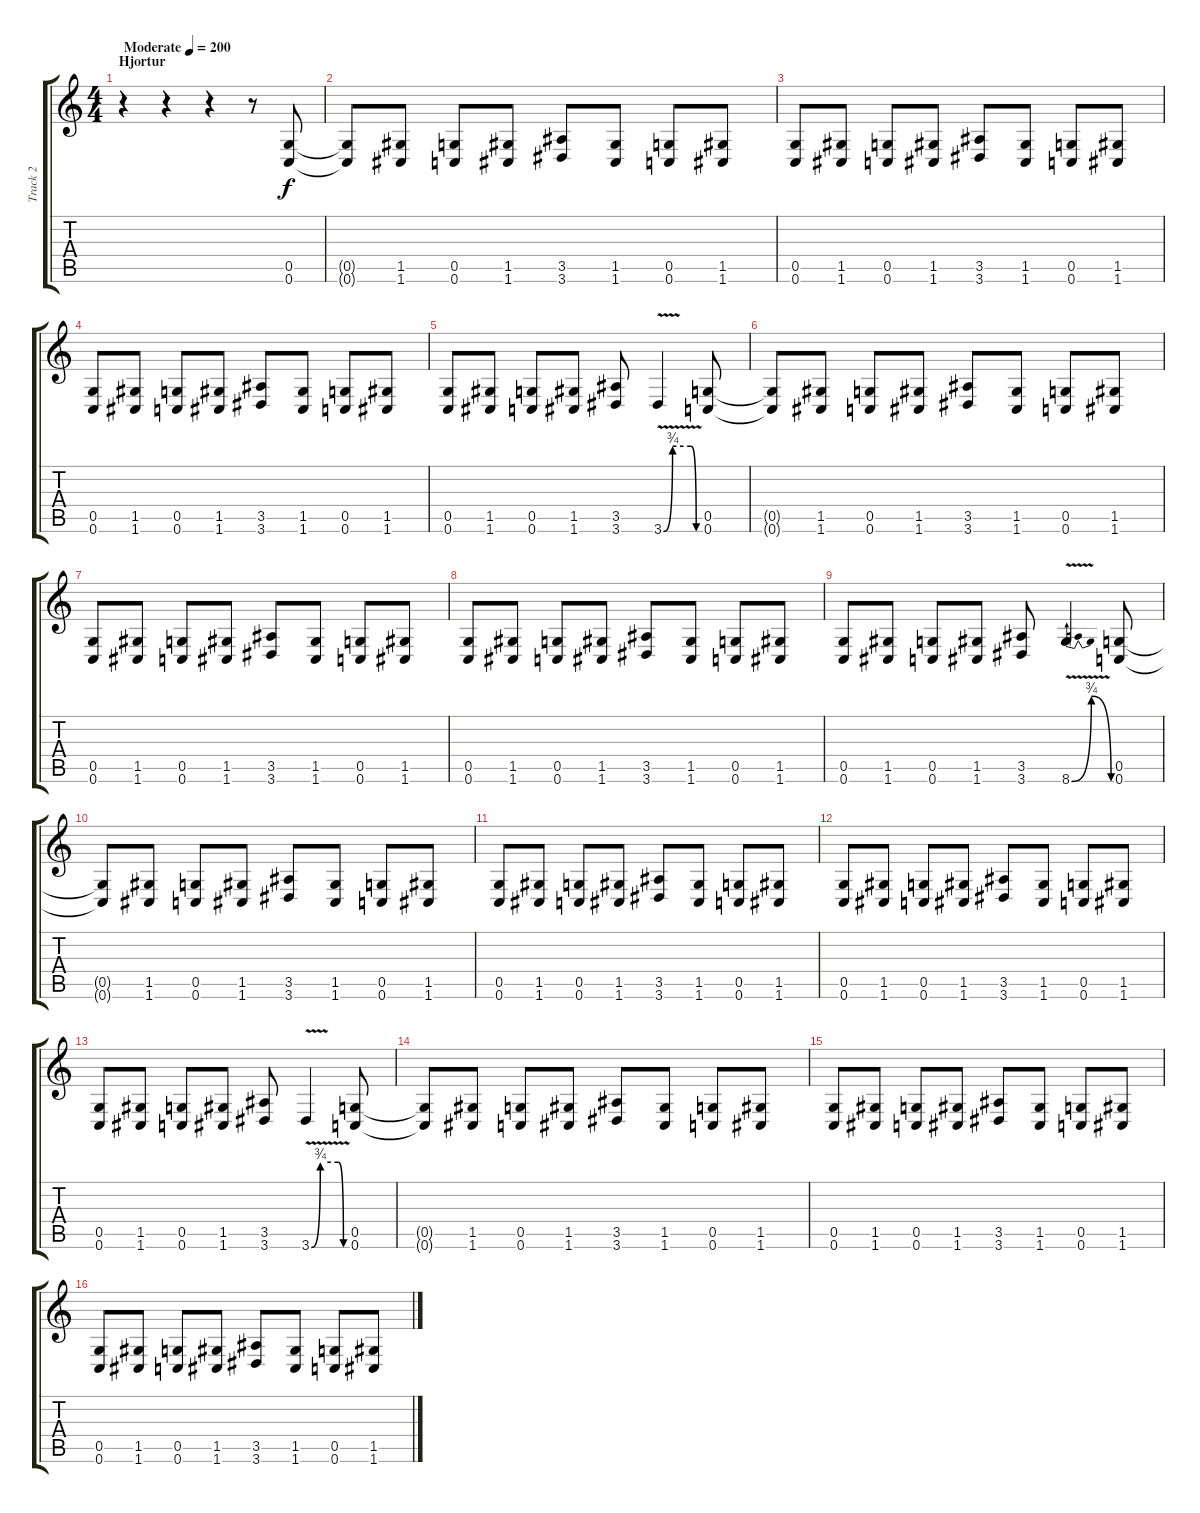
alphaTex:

\track ("Track 2" "Track 2") {instrument distortionguitar}
\staff {score tabs}
\tuning (D4 A3 F3 C3 G2 C2) {hide}
\ts (4 4)
\section ("" "Hjortur")
\tempo (200 "Moderate")
\clef g2
\ks c
r.4{dy f instrument distortionguitar} r.4 r.4 r.8 (0.5 0.6).8 |
(0.5{t} 0.6{t}).8 (1.5 1.6).8 (0.5 0.6).8 (1.5 1.6).8 (3.5 3.6).8 (1.5 1.6).8 (0.5 0.6).8 (1.5 1.6).8 |
(0.5 0.6).8 (1.5 1.6).8 (0.5 0.6).8 (1.5 1.6).8 (3.5 3.6).8 (1.5 1.6).8 (0.5 0.6).8 (1.5 1.6).8 |
(0.5 0.6).8 (1.5 1.6).8 (0.5 0.6).8 (1.5 1.6).8 (3.5 3.6).8 (1.5 1.6).8 (0.5 0.6).8 (1.5 1.6).8 |
(0.5 0.6).8 (1.5 1.6).8 (0.5 0.6).8 (1.5 1.6).8 (3.5 3.6).8 3.6{be (custom 0 0 15 3 45 3 54 0 60 0) v}.4 (0.5 0.6).8 |
(0.5{t} 0.6{t}).8 (1.5 1.6).8 (0.5 0.6).8 (1.5 1.6).8 (3.5 3.6).8 (1.5 1.6).8 (0.5 0.6).8 (1.5 1.6).8 |
(0.5 0.6).8 (1.5 1.6).8 (0.5 0.6).8 (1.5 1.6).8 (3.5 3.6).8 (1.5 1.6).8 (0.5 0.6).8 (1.5 1.6).8 |
(0.5 0.6).8 (1.5 1.6).8 (0.5 0.6).8 (1.5 1.6).8 (3.5 3.6).8 (1.5 1.6).8 (0.5 0.6).8 (1.5 1.6).8 |
(0.5 0.6).8 (1.5 1.6).8 (0.5 0.6).8 (1.5 1.6).8 (3.5 3.6).8 8.6{be (bendrelease 0 0 15 3 40 3 60 0) v}.4 (0.5 0.6).8 |
(0.5{t} 0.6{t}).8 (1.5 1.6).8 (0.5 0.6).8 (1.5 1.6).8 (3.5 3.6).8 (1.5 1.6).8 (0.5 0.6).8 (1.5 1.6).8 |
(0.5 0.6).8 (1.5 1.6).8 (0.5 0.6).8 (1.5 1.6).8 (3.5 3.6).8 (1.5 1.6).8 (0.5 0.6).8 (1.5 1.6).8 |
(0.5 0.6).8 (1.5 1.6).8 (0.5 0.6).8 (1.5 1.6).8 (3.5 3.6).8 (1.5 1.6).8 (0.5 0.6).8 (1.5 1.6).8 |
(0.5 0.6).8 (1.5 1.6).8 (0.5 0.6).8 (1.5 1.6).8 (3.5 3.6).8 3.6{be (custom 0 0 15 3 45 3 54 0 60 0) v}.4 (0.5 0.6).8 |
(0.5{t} 0.6{t}).8 (1.5 1.6).8 (0.5 0.6).8 (1.5 1.6).8 (3.5 3.6).8 (1.5 1.6).8 (0.5 0.6).8 (1.5 1.6).8 |
(0.5 0.6).8 (1.5 1.6).8 (0.5 0.6).8 (1.5 1.6).8 (3.5 3.6).8 (1.5 1.6).8 (0.5 0.6).8 (1.5 1.6).8 |
(0.5 0.6).8 (1.5 1.6).8 (0.5 0.6).8 (1.5 1.6).8 (3.5 3.6).8 (1.5 1.6).8 (0.5 0.6).8 (1.5 1.6).8
